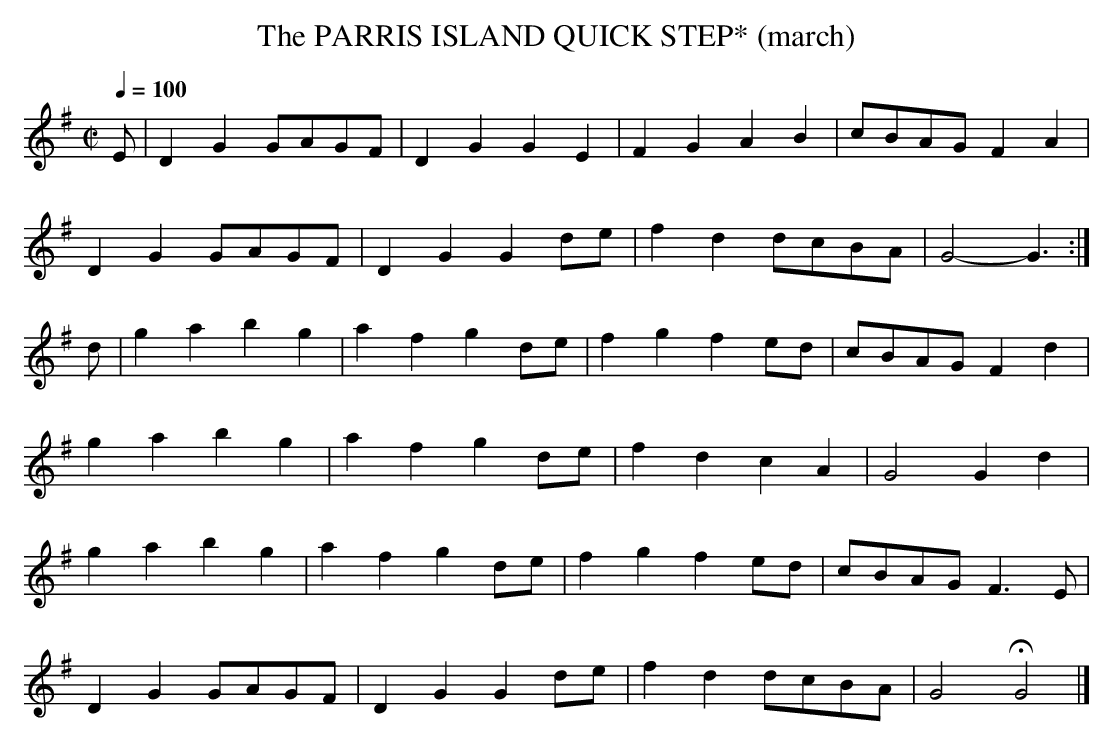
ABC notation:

X:1
T:PARRIS ISLAND QUICK STEP* (march), The
Q:1/4=100
M:C|
L:1/8
K:G
E|D2G2 GAGF|D2G2 G2E2|F2G2 A2B2|cBAG F2A2|
D2G2 GAGF|D2G2 G2de|f2d2 dcBA|G4-G3 :|
d|g2a2 b2g2|a2f2 g2de|f2g2 f2ed|cBAG F2d2|
g2a2 b2g2|a2f2 g2de|f2d2 c2A2|G4 G2d2|
g2a2 b2g2|a2f2 g2de|f2g2 f2ed|cBAG F3E|
D2G2 GAGF|D2G2 G2de|f2d2 dcBA|G4HG4|]
